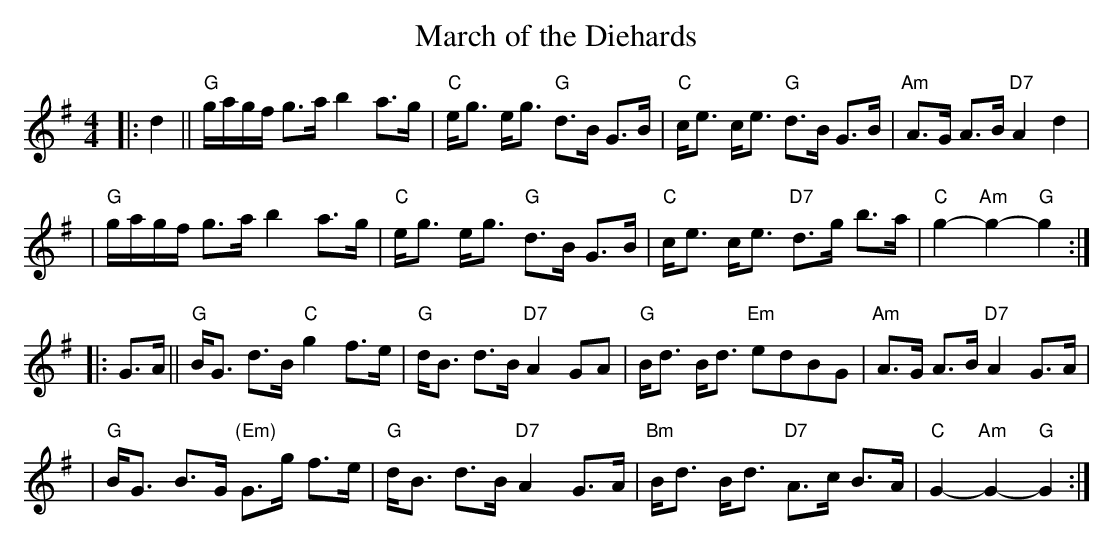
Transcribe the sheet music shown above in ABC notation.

X:1
T: March of the Diehards
M: 4/4
L: 1/8
K: G
|: d2 \
|| "G"g/a/g/f/ g>a b2 a>g | "C"e<g e<g "G"d>B G>B \
|  "C"c<e c<e "G"d>B G>B | "Am"A>G A>B "D7"A2 d2 |
|  "G"g/a/g/f/ g>a b2 a>g | "C"e<g e<g "G"d>B G>B \
|  "C"c<e c<e "D7"d>g b>a | "C"g2- "Am"g2- "G"g2 :|
|: G>A \
|| "G"B<G d>B "C"g2 f>e | "G"d<B d>B "D7"A2 GA \
|  "G"B<d B<d "Em"edBG | "Am"A>G A>B "D7"A2 G>A |
|  "G"B<G B>G "(Em)"G>g f>e | "G"d<B d>B "D7"A2 G>A \
| "Bm"B<d B<d "D7"A>c B>A | "C"G2- "Am"G2- "G"G2 :|
